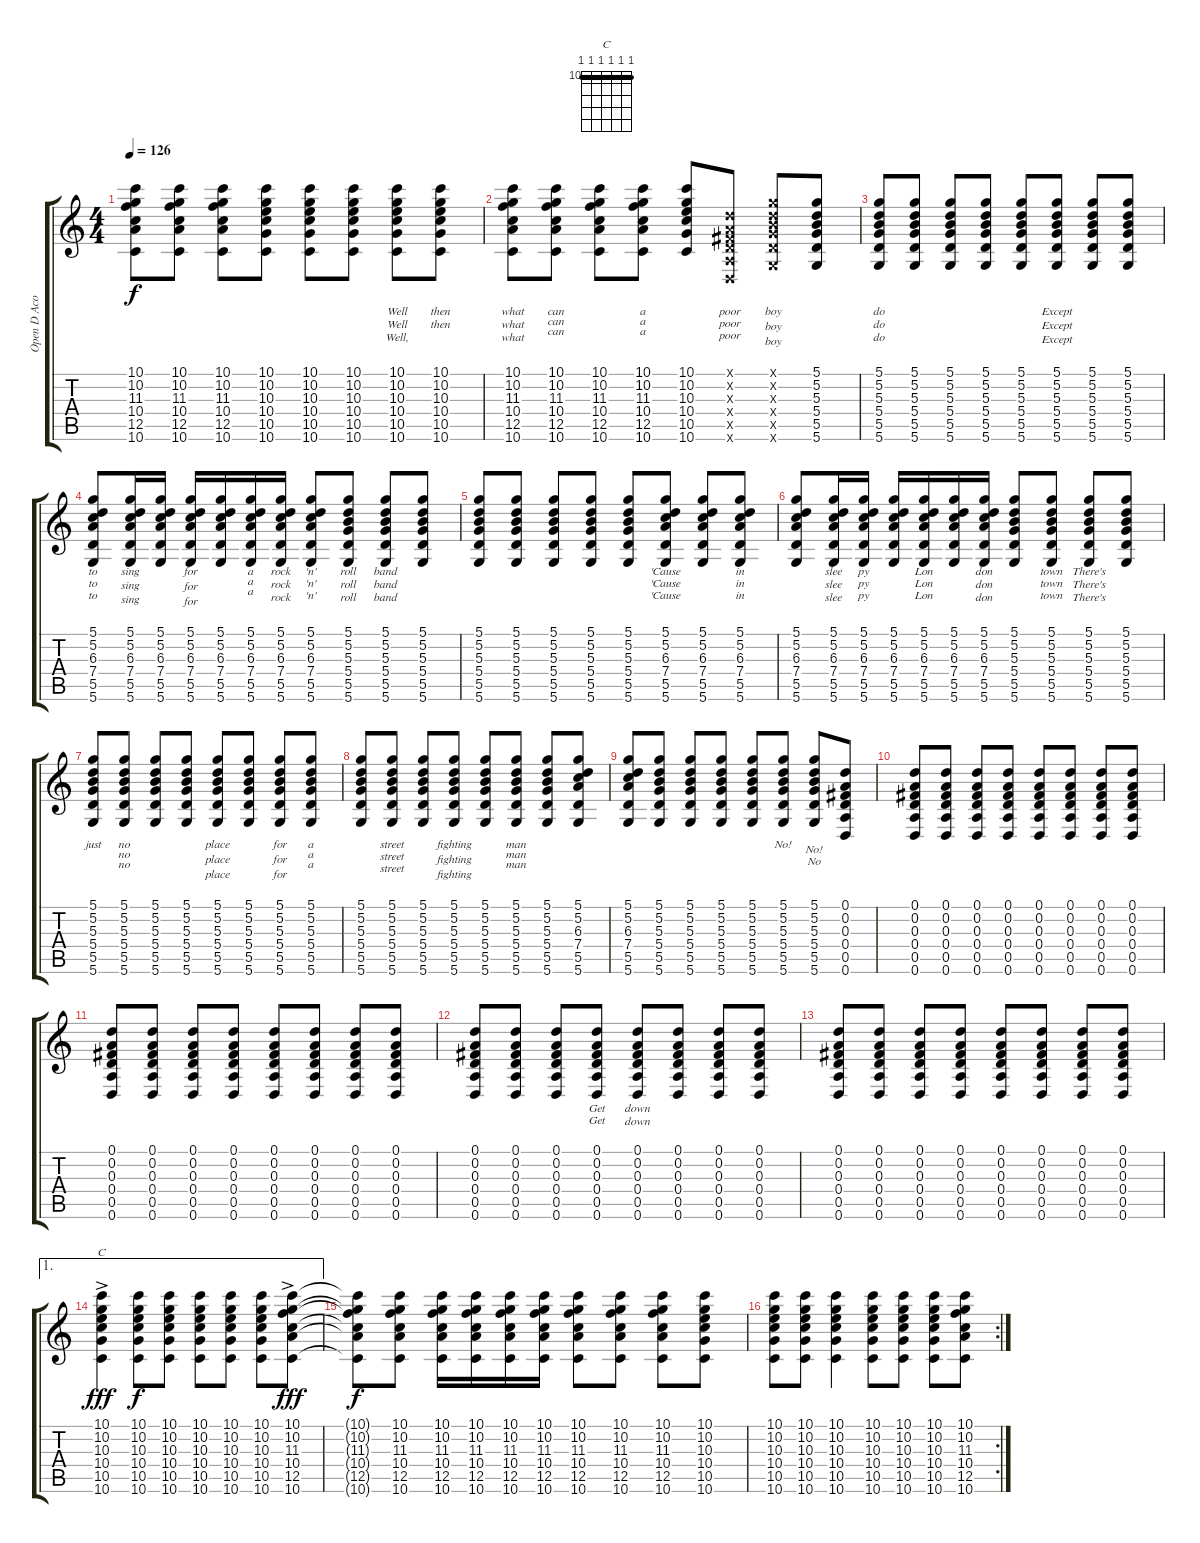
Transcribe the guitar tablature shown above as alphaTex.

\track ("Open D Acoustic" "Open D Aco") {instrument acousticguitarsteel}
\staff {score tabs}
\tuning (D4 A3 Gb3 D3 A2 D2) {hide}
\chord ("C" 10 10 10 10 10 10) {firstfret 10 barre 10}
\ts (4 4)
\tempo 126
\clef g2
\ks c
(10.1 10.2 11.3 10.4 12.5 10.6).8{lyrics (0 "") lyrics (1 "") lyrics (2 "") lyrics (3 "") lyrics (4 "") dy f} (10.1 10.2 11.3 10.4 12.5 10.6).8{lyrics (0 "") lyrics (1 "") lyrics (2 "") lyrics (3 "") lyrics (4 "")} (10.1 10.2 11.3 10.4 12.5 10.6).8{lyrics (0 "") lyrics (1 "") lyrics (2 "") lyrics (3 "") lyrics (4 "")} (10.1 10.2 10.3 10.4 10.5 10.6).8{lyrics (0 "") lyrics (1 "") lyrics (2 "") lyrics (3 "") lyrics (4 "")} (10.1 10.2 10.3 10.4 10.5 10.6).8{lyrics (0 "") lyrics (1 "") lyrics (2 "") lyrics (3 "") lyrics (4 "")} (10.1 10.2 10.3 10.4 10.5 10.6).8{lyrics (0 "") lyrics (1 "") lyrics (2 "") lyrics (3 "") lyrics (4 "")} (10.1 10.2 10.3 10.4 10.5 10.6).8{lyrics (0 "Well") lyrics (1 "Well") lyrics (2 "Well,") lyrics (3 "") lyrics (4 "")} (10.1 10.2 10.3 10.4 10.5 10.6).8{lyrics (0 "then") lyrics (1 "then") lyrics (2 "") lyrics (3 "") lyrics (4 "")} |
(10.1 10.2 11.3 10.4 12.5 10.6).8{lyrics (0 "what") lyrics (1 "what") lyrics (2 "what") lyrics (3 "") lyrics (4 "")} (10.1 10.2 11.3 10.4 12.5 10.6).8{lyrics (0 "can") lyrics (1 "can") lyrics (2 "can") lyrics (3 "") lyrics (4 "")} (10.1 10.2 11.3 10.4 12.5 10.6).8{lyrics (0 "") lyrics (1 "") lyrics (2 "") lyrics (3 "") lyrics (4 "")} (10.1 10.2 11.3 10.4 12.5 10.6).8{lyrics (0 "a") lyrics (1 "a") lyrics (2 "a") lyrics (3 "") lyrics (4 "")} (10.1 10.2 10.3 10.4 10.5 10.6).8{lyrics (0 "") lyrics (1 "") lyrics (2 "") lyrics (3 "") lyrics (4 "")} (0.1{x} 0.2{x} 0.3{x} 0.4{x} 0.5{x} 0.6{x}).8{lyrics (0 "poor") lyrics (1 "poor") lyrics (2 "poor") lyrics (3 "") lyrics (4 "")} (5.1{x} 5.2{x} 5.3{x} 5.4{x} 5.5{x} 5.6{x}).8{lyrics (0 "boy") lyrics (1 "boy") lyrics (2 "boy") lyrics (3 "") lyrics (4 "")} (5.1 5.2 5.3 5.4 5.5 5.6).8{lyrics (0 "") lyrics (1 "") lyrics (2 "") lyrics (3 "") lyrics (4 "")} |
(5.1 5.2 5.3 5.4 5.5 5.6).8{lyrics (0 "do") lyrics (1 "do") lyrics (2 "do") lyrics (3 "") lyrics (4 "")} (5.1 5.2 5.3 5.4 5.5 5.6).8{lyrics (0 "") lyrics (1 "") lyrics (2 "") lyrics (3 "") lyrics (4 "")} (5.1 5.2 5.3 5.4 5.5 5.6).8{lyrics (0 "") lyrics (1 "") lyrics (2 "") lyrics (3 "") lyrics (4 "")} (5.1 5.2 5.3 5.4 5.5 5.6).8{lyrics (0 "") lyrics (1 "") lyrics (2 "") lyrics (3 "") lyrics (4 "")} (5.1 5.2 5.3 5.4 5.5 5.6).8{lyrics (0 "") lyrics (1 "") lyrics (2 "") lyrics (3 "") lyrics (4 "")} (5.1 5.2 5.3 5.4 5.5 5.6).8{lyrics (0 "Except") lyrics (1 "Except") lyrics (2 "Except") lyrics (3 "") lyrics (4 "")} (5.1 5.2 5.3 5.4 5.5 5.6).8{lyrics (0 "") lyrics (1 "") lyrics (2 "") lyrics (3 "") lyrics (4 "")} (5.1 5.2 5.3 5.4 5.5 5.6).8{lyrics (0 "") lyrics (1 "") lyrics (2 "") lyrics (3 "") lyrics (4 "")} |
(5.1 5.2 6.3 7.4 5.5 5.6).8{lyrics (0 "to") lyrics (1 "to") lyrics (2 "to") lyrics (3 "") lyrics (4 "")} (5.1 5.2 6.3 7.4 5.5 5.6).16{lyrics (0 "sing") lyrics (1 "sing") lyrics (2 "sing") lyrics (3 "") lyrics (4 "")} (5.1 5.2 6.3 7.4 5.5 5.6).16{lyrics (0 "") lyrics (1 "") lyrics (2 "") lyrics (3 "") lyrics (4 "")} (5.1 5.2 6.3 7.4 5.5 5.6).16{lyrics (0 "for") lyrics (1 "for") lyrics (2 "for") lyrics (3 "") lyrics (4 "")} (5.1 5.2 6.3 7.4 5.5 5.6).16{lyrics (0 "") lyrics (1 "") lyrics (2 "") lyrics (3 "") lyrics (4 "")} (5.1 5.2 6.3 7.4 5.5 5.6).16{lyrics (0 "a") lyrics (1 "a") lyrics (2 "a") lyrics (3 "") lyrics (4 "")} (5.1 5.2 6.3 7.4 5.5 5.6).16{lyrics (0 "rock") lyrics (1 "rock") lyrics (2 "rock") lyrics (3 "") lyrics (4 "")} (5.1 5.2 6.3 7.4 5.5 5.6).8{lyrics (0 "'n'") lyrics (1 "'n'") lyrics (2 "'n'") lyrics (3 "") lyrics (4 "")} (5.1 5.2 5.3 5.4 5.5 5.6).8{lyrics (0 "roll") lyrics (1 "roll") lyrics (2 "roll") lyrics (3 "") lyrics (4 "")} (5.1 5.2 5.3 5.4 5.5 5.6).8{lyrics (0 "band") lyrics (1 "band") lyrics (2 "band") lyrics (3 "") lyrics (4 "")} (5.1 5.2 5.3 5.4 5.5 5.6).8{lyrics (0 "") lyrics (1 "") lyrics (2 "") lyrics (3 "") lyrics (4 "")} |
(5.1 5.2 5.3 5.4 5.5 5.6).8{lyrics (0 "") lyrics (1 "") lyrics (2 "") lyrics (3 "") lyrics (4 "")} (5.1 5.2 5.3 5.4 5.5 5.6).8{lyrics (0 "") lyrics (1 "") lyrics (2 "") lyrics (3 "") lyrics (4 "")} (5.1 5.2 5.3 5.4 5.5 5.6).8{lyrics (0 "") lyrics (1 "") lyrics (2 "") lyrics (3 "") lyrics (4 "")} (5.1 5.2 5.3 5.4 5.5 5.6).8{lyrics (0 "") lyrics (1 "") lyrics (2 "") lyrics (3 "") lyrics (4 "")} (5.1 5.2 5.3 5.4 5.5 5.6).8{lyrics (0 "") lyrics (1 "") lyrics (2 "") lyrics (3 "") lyrics (4 "")} (5.1 5.2 6.3 7.4 5.5 5.6).8{lyrics (0 "'Cause") lyrics (1 "'Cause") lyrics (2 "'Cause") lyrics (3 "") lyrics (4 "")} (5.1 5.2 6.3 7.4 5.5 5.6).8{lyrics (0 "") lyrics (1 "") lyrics (2 "") lyrics (3 "") lyrics (4 "")} (5.1 5.2 6.3 7.4 5.5 5.6).8{lyrics (0 "in") lyrics (1 "in") lyrics (2 "in") lyrics (3 "") lyrics (4 "")} |
(5.1 5.2 6.3 7.4 5.5 5.6).8{lyrics (0 "") lyrics (1 "") lyrics (2 "") lyrics (3 "") lyrics (4 "")} (5.1 5.2 6.3 7.4 5.5 5.6).16{lyrics (0 "slee") lyrics (1 "slee") lyrics (2 "slee") lyrics (3 "") lyrics (4 "")} (5.1 5.2 6.3 7.4 5.5 5.6).16{lyrics (0 "py") lyrics (1 "py") lyrics (2 "py") lyrics (3 "") lyrics (4 "")} (5.1 5.2 6.3 7.4 5.5 5.6).16{lyrics (0 "") lyrics (1 "") lyrics (2 "") lyrics (3 "") lyrics (4 "")} (5.1 5.2 6.3 7.4 5.5 5.6).16{lyrics (0 "Lon") lyrics (1 "Lon") lyrics (2 "Lon") lyrics (3 "") lyrics (4 "")} (5.1 5.2 6.3 7.4 5.5 5.6).16{lyrics (0 "") lyrics (1 "") lyrics (2 "") lyrics (3 "") lyrics (4 "")} (5.1 5.2 6.3 7.4 5.5 5.6).16{lyrics (0 "don") lyrics (1 "don") lyrics (2 "don") lyrics (3 "") lyrics (4 "")} (5.1 5.2 5.3 5.4 5.5 5.6).8{lyrics (0 "") lyrics (1 "") lyrics (2 "") lyrics (3 "") lyrics (4 "")} (5.1 5.2 5.3 5.4 5.5 5.6).8{lyrics (0 "town") lyrics (1 "town") lyrics (2 "town") lyrics (3 "") lyrics (4 "")} (5.1 5.2 5.3 5.4 5.5 5.6).8{lyrics (0 "There's") lyrics (1 "There's") lyrics (2 "There's") lyrics (3 "") lyrics (4 "")} (5.1 5.2 5.3 5.4 5.5 5.6).8{lyrics (0 "") lyrics (1 "") lyrics (2 "") lyrics (3 "") lyrics (4 "")} |
(5.1 5.2 5.3 5.4 5.5 5.6).8{lyrics (0 "just") lyrics (1 "") lyrics (2 "") lyrics (3 "") lyrics (4 "")} (5.1 5.2 5.3 5.4 5.5 5.6).8{lyrics (0 "no") lyrics (1 "no") lyrics (2 "no") lyrics (3 "") lyrics (4 "")} (5.1 5.2 5.3 5.4 5.5 5.6).8{lyrics (0 "") lyrics (1 "") lyrics (2 "") lyrics (3 "") lyrics (4 "")} (5.1 5.2 5.3 5.4 5.5 5.6).8{lyrics (0 "") lyrics (1 "") lyrics (2 "") lyrics (3 "") lyrics (4 "")} (5.1 5.2 5.3 5.4 5.5 5.6).8{lyrics (0 "place") lyrics (1 "place") lyrics (2 "place") lyrics (3 "") lyrics (4 "")} (5.1 5.2 5.3 5.4 5.5 5.6).8{lyrics (0 "") lyrics (1 "") lyrics (2 "") lyrics (3 "") lyrics (4 "")} (5.1 5.2 5.3 5.4 5.5 5.6).8{lyrics (0 "for") lyrics (1 "for") lyrics (2 "for") lyrics (3 "") lyrics (4 "")} (5.1 5.2 5.3 5.4 5.5 5.6).8{lyrics (0 "a") lyrics (1 "a") lyrics (2 "a") lyrics (3 "") lyrics (4 "")} |
(5.1 5.2 5.3 5.4 5.5 5.6).8{lyrics (0 "") lyrics (1 "") lyrics (2 "") lyrics (3 "") lyrics (4 "")} (5.1 5.2 5.3 5.4 5.5 5.6).8{lyrics (0 "street") lyrics (1 "street") lyrics (2 "street") lyrics (3 "") lyrics (4 "")} (5.1 5.2 5.3 5.4 5.5 5.6).8{lyrics (0 "") lyrics (1 "") lyrics (2 "") lyrics (3 "") lyrics (4 "")} (5.1 5.2 5.3 5.4 5.5 5.6).8{lyrics (0 "fighting") lyrics (1 "fighting") lyrics (2 "fighting") lyrics (3 "") lyrics (4 "")} (5.1 5.2 5.3 5.4 5.5 5.6).8{lyrics (0 "") lyrics (1 "") lyrics (2 "") lyrics (3 "") lyrics (4 "")} (5.1 5.2 5.3 5.4 5.5 5.6).8{lyrics (0 "man") lyrics (1 "man") lyrics (2 "man") lyrics (3 "") lyrics (4 "")} (5.1 5.2 5.3 5.4 5.5 5.6).8{lyrics (0 "") lyrics (1 "") lyrics (2 "") lyrics (3 "") lyrics (4 "")} (5.1 5.2 6.3 7.4 5.5 5.6).8{lyrics (0 "") lyrics (1 "") lyrics (2 "") lyrics (3 "") lyrics (4 "")} |
(5.1 5.2 6.3 7.4 5.5 5.6).8{lyrics (0 "") lyrics (1 "") lyrics (2 "") lyrics (3 "") lyrics (4 "")} (5.1 5.2 5.3 5.4 5.5 5.6).8{lyrics (0 "") lyrics (1 "") lyrics (2 "") lyrics (3 "") lyrics (4 "")} (5.1 5.2 5.3 5.4 5.5 5.6).8{lyrics (0 "") lyrics (1 "") lyrics (2 "") lyrics (3 "") lyrics (4 "")} (5.1 5.2 5.3 5.4 5.5 5.6).8{lyrics (0 "") lyrics (1 "") lyrics (2 "") lyrics (3 "") lyrics (4 "")} (5.1 5.2 5.3 5.4 5.5 5.6).8{lyrics (0 "") lyrics (1 "") lyrics (2 "") lyrics (3 "") lyrics (4 "")} (5.1 5.2 5.3 5.4 5.5 5.6).8{lyrics (0 "No!") lyrics (1 "") lyrics (2 "") lyrics (3 "") lyrics (4 "")} (5.1 5.2 5.3 5.4 5.5 5.6).8{lyrics (0 "") lyrics (1 "No!") lyrics (2 "No") lyrics (3 "") lyrics (4 "")} (0.1 0.2 0.3 0.4 0.5 0.6).8{lyrics (0 "") lyrics (1 "") lyrics (2 "") lyrics (3 "") lyrics (4 "")} |
(0.1 0.2 0.3 0.4 0.5 0.6).8{lyrics (0 "") lyrics (1 "") lyrics (2 "") lyrics (3 "") lyrics (4 "")} (0.1 0.2 0.3 0.4 0.5 0.6).8{lyrics (0 "") lyrics (1 "") lyrics (2 "") lyrics (3 "") lyrics (4 "")} (0.1 0.2 0.3 0.4 0.5 0.6).8{lyrics (0 "") lyrics (1 "") lyrics (2 "") lyrics (3 "") lyrics (4 "")} (0.1 0.2 0.3 0.4 0.5 0.6).8{lyrics (0 "") lyrics (1 "") lyrics (2 "") lyrics (3 "") lyrics (4 "")} (0.1 0.2 0.3 0.4 0.5 0.6).8{lyrics (0 "") lyrics (1 "") lyrics (2 "") lyrics (3 "") lyrics (4 "")} (0.1 0.2 0.3 0.4 0.5 0.6).8{lyrics (0 "") lyrics (1 "") lyrics (2 "") lyrics (3 "") lyrics (4 "")} (0.1 0.2 0.3 0.4 0.5 0.6).8{lyrics (0 "") lyrics (1 "") lyrics (2 "") lyrics (3 "") lyrics (4 "")} (0.1 0.2 0.3 0.4 0.5 0.6).8{lyrics (0 "") lyrics (1 "") lyrics (2 "") lyrics (3 "") lyrics (4 "")} |
(0.1 0.2 0.3 0.4 0.5 0.6).8{lyrics (0 "") lyrics (1 "") lyrics (2 "") lyrics (3 "") lyrics (4 "")} (0.1 0.2 0.3 0.4 0.5 0.6).8{lyrics (0 "") lyrics (1 "") lyrics (2 "") lyrics (3 "") lyrics (4 "")} (0.1 0.2 0.3 0.4 0.5 0.6).8{lyrics (0 "") lyrics (1 "") lyrics (2 "") lyrics (3 "") lyrics (4 "")} (0.1 0.2 0.3 0.4 0.5 0.6).8{lyrics (0 "") lyrics (1 "") lyrics (2 "") lyrics (3 "") lyrics (4 "")} (0.1 0.2 0.3 0.4 0.5 0.6).8{lyrics (0 "") lyrics (1 "") lyrics (2 "") lyrics (3 "") lyrics (4 "")} (0.1 0.2 0.3 0.4 0.5 0.6).8{lyrics (0 "") lyrics (1 "") lyrics (2 "") lyrics (3 "") lyrics (4 "")} (0.1 0.2 0.3 0.4 0.5 0.6).8{lyrics (0 "") lyrics (1 "") lyrics (2 "") lyrics (3 "") lyrics (4 "")} (0.1 0.2 0.3 0.4 0.5 0.6).8{lyrics (0 "") lyrics (1 "") lyrics (2 "") lyrics (3 "") lyrics (4 "")} |
(0.1 0.2 0.3 0.4 0.5 0.6).8{lyrics (0 "") lyrics (1 "") lyrics (2 "") lyrics (3 "") lyrics (4 "")} (0.1 0.2 0.3 0.4 0.5 0.6).8{lyrics (0 "") lyrics (1 "") lyrics (2 "") lyrics (3 "") lyrics (4 "")} (0.1 0.2 0.3 0.4 0.5 0.6).8{lyrics (0 "") lyrics (1 "") lyrics (2 "") lyrics (3 "") lyrics (4 "")} (0.1 0.2 0.3 0.4 0.5 0.6).8{lyrics (0 "") lyrics (1 "Get") lyrics (2 "Get") lyrics (3 "") lyrics (4 "")} (0.1 0.2 0.3 0.4 0.5 0.6).8{lyrics (0 "") lyrics (1 "down") lyrics (2 "down") lyrics (3 "") lyrics (4 "")} (0.1 0.2 0.3 0.4 0.5 0.6).8 (0.1 0.2 0.3 0.4 0.5 0.6).8 (0.1 0.2 0.3 0.4 0.5 0.6).8 |
(0.1 0.2 0.3 0.4 0.5 0.6).8 (0.1 0.2 0.3 0.4 0.5 0.6).8 (0.1 0.2 0.3 0.4 0.5 0.6).8 (0.1 0.2 0.3 0.4 0.5 0.6).8 (0.1 0.2 0.3 0.4 0.5 0.6).8 (0.1 0.2 0.3 0.4 0.5 0.6).8 (0.1 0.2 0.3 0.4 0.5 0.6).8 (0.1 0.2 0.3 0.4 0.5 0.6).8 |
\ae 1
(10.1{ac} 10.2 10.3 10.4{ac} 10.5{ac} 10.6{ac}).4{ch "C" dy fff} (10.1 10.2 10.3 10.4 10.5 10.6).8{dy f} (10.1 10.2 10.3 10.4 10.5 10.6).8 (10.1 10.2 10.3 10.4 10.5 10.6).8 (10.1 10.2 10.3 10.4 10.5 10.6).8 (10.1 10.2 10.3 10.4 10.5 10.6).8 (10.1{ac} 10.2{ac} 11.3{ac} 10.4{ac} 12.5{ac} 10.6{ac}).8{dy fff} |
(10.1{t} 10.2{t} 11.3{t} 10.4{t} 12.5{t} 10.6{t}).8{dy f} (10.1 10.2 11.3 10.4 12.5 10.6).8 (10.1 10.2 11.3 10.4 12.5 10.6).16 (10.1 10.2 11.3 10.4 12.5 10.6).16 (10.1 10.2 11.3 10.4 12.5 10.6).16 (10.1 10.2 11.3 10.4 12.5 10.6).16 (10.1 10.2 11.3 10.4 12.5 10.6).8 (10.1 10.2 11.3 10.4 12.5 10.6).8 (10.1 10.2 11.3 10.4 12.5 10.6).8 (10.1 10.2 10.3 10.4 10.5 10.6).8 |
\rc 2
(10.1 10.2 10.3 10.4 10.5 10.6).8 (10.1 10.2 10.3 10.4 10.5 10.6).8 (10.1 10.2 10.3 10.4 10.5 10.6).4 (10.1 10.2 10.3 10.4 10.5 10.6).8 (10.1 10.2 10.3 10.4 10.5 10.6).8 (10.1 10.2 10.3 10.4 10.5 10.6).8 (10.1 10.2 11.3 10.4 12.5 10.6).8
